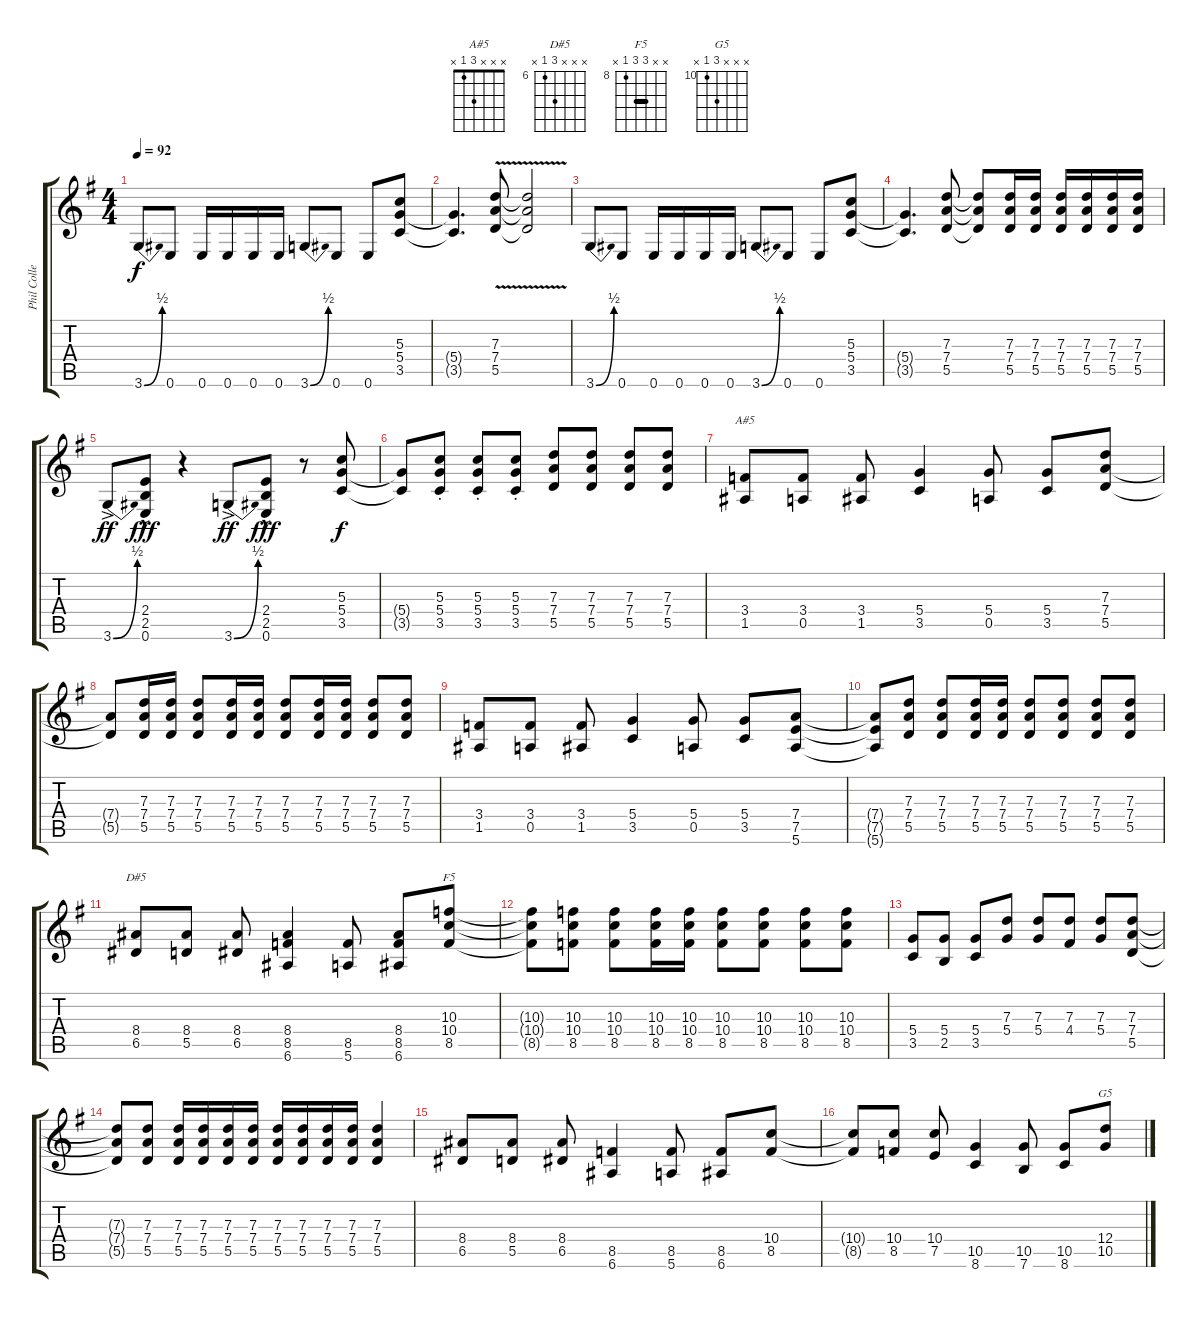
\track ("Phil Collen" "Phil Colle") {instrument distortionguitar}
\staff {score tabs}
\tuning (E4 B3 G3 D3 A2 E2) {hide}
\chord ("A#5" x x x 3 1 x)
\chord ("D#5" x x x 8 6 x) {firstfret 6}
\chord ("F5" x x 10 10 8 x) {firstfret 8 barre 10}
\chord ("G5" x x x 12 10 x) {firstfret 10}
\ts (4 4)
\tempo 92
\clef g2
\ks eminor
3.6{be (bend 0 0 60 2)}.8{dy f} 0.6.8 0.6.16 0.6.16 0.6.16 0.6.16 3.6{be (bend 0 0 60 2)}.8 0.6.8 0.6.8 (5.3 5.4 3.5).8 |
(5.4{t} 3.5{t}).4{d} (7.3{v} 7.4 5.5).8 (7.3{t} 7.4{t} 5.5{t}).2 |
3.6{be (bend 0 0 60 2)}.8 0.6.8 0.6.16 0.6.16 0.6.16 0.6.16 3.6{be (bend 0 0 60 2)}.8 0.6.8 0.6.8 (5.3 5.4 3.5).8 |
(5.4{t} 3.5{t}).4{d} (7.3 7.4 5.5).8 (7.3{t} 7.4{t} 5.5{t}).8 (7.3 7.4 5.5).16 (7.3 7.4 5.5).16 (7.3 7.4 5.5).16 (7.3 7.4 5.5).16 (7.3 7.4 5.5).16 (7.3 7.4 5.5).16 |
3.6{be (bend 0 0 60 2) ac}.8{dy ff} (2.4{hac} 2.5{hac} 0.6{hac}).8{dy fff} r.4 3.6{be (bend 0 0 60 2) ac}.8{dy ff} (2.4{hac} 2.5{hac} 0.6{hac}).8{dy fff} r.8 (5.3 5.4 3.5).8{dy f} |
(5.4{t} 3.5{t}).8 (5.3{st} 5.4 3.5).8 (5.3{st} 5.4 3.5).8 (5.3{st} 5.4 3.5).8 (7.3 7.4 5.5).8 (7.3 7.4 5.5).8 (7.3 7.4 5.5).8 (7.3 7.4 5.5).8 |
(3.4 1.5).8{ch "A#5"} (3.4 0.5).8 (3.4 1.5).8 (5.4 3.5).4 (5.4 0.5).8 (5.4 3.5).8 (7.3 7.4 5.5).8 |
(7.4{t} 5.5{t}).8 (7.3 7.4 5.5).16 (7.3 7.4 5.5).16 (7.3 7.4 5.5).8 (7.3 7.4 5.5).16 (7.3 7.4 5.5).16 (7.3 7.4 5.5).8 (7.3 7.4 5.5).16 (7.3 7.4 5.5).16 (7.3 7.4 5.5).8 (7.3 7.4 5.5).8 |
(3.4 1.5).8 (3.4 0.5).8 (3.4 1.5).8 (5.4 3.5).4 (5.4 0.5).8 (5.4 3.5).8 (7.4 7.5 5.6).8 |
(7.4{t} 7.5{t} 5.6{t}).8 (7.3 7.4 5.5).8 (7.3 7.4 5.5).8 (7.3 7.4 5.5).16 (7.3 7.4 5.5).16 (7.3 7.4 5.5).8 (7.3 7.4 5.5).8 (7.3 7.4 5.5).8 (7.3 7.4 5.5).8 |
(8.4 6.5).8{ch "D#5"} (8.4 5.5).8 (8.4 6.5).8 (8.4 8.5 6.6).4 (8.5 5.6).8 (8.4 8.5 6.6).8 (10.3 10.4 8.5).8{ch "F5"} |
(10.3{t} 10.4{t} 8.5{t}).8 (10.3 10.4 8.5).8 (10.3 10.4 8.5).8 (10.3 10.4 8.5).16 (10.3 10.4 8.5).16 (10.3 10.4 8.5).8 (10.3 10.4 8.5).8 (10.3 10.4 8.5).8 (10.3 10.4 8.5).8 |
(5.4 3.5).8 (5.4 2.5).8 (5.4 3.5).8 (7.3 5.4).8 (7.3 5.4).8 (7.3 4.4).8 (7.3 5.4).8 (7.3 7.4 5.5).8 |
(7.3{t} 7.4{t} 5.5{t}).8 (7.3 7.4 5.5).8 (7.3 7.4 5.5).16 (7.3 7.4 5.5).16 (7.3 7.4 5.5).16 (7.3 7.4 5.5).16 (7.3 7.4 5.5).16 (7.3 7.4 5.5).16 (7.3 7.4 5.5).16 (7.3 7.4 5.5).16 (7.3 7.4 5.5).4 |
(8.4 6.5).8 (8.4 5.5).8 (8.4 6.5).8 (8.5 6.6).4 (8.5 5.6).8 (8.5 6.6).8 (10.4 8.5).8 |
(10.4{t} 8.5{t}).8 (10.4 8.5).8 (10.4 7.5).8 (10.5 8.6).4 (10.5 7.6).8 (10.5 8.6).8 (12.4 10.5).8{ch "G5"}
